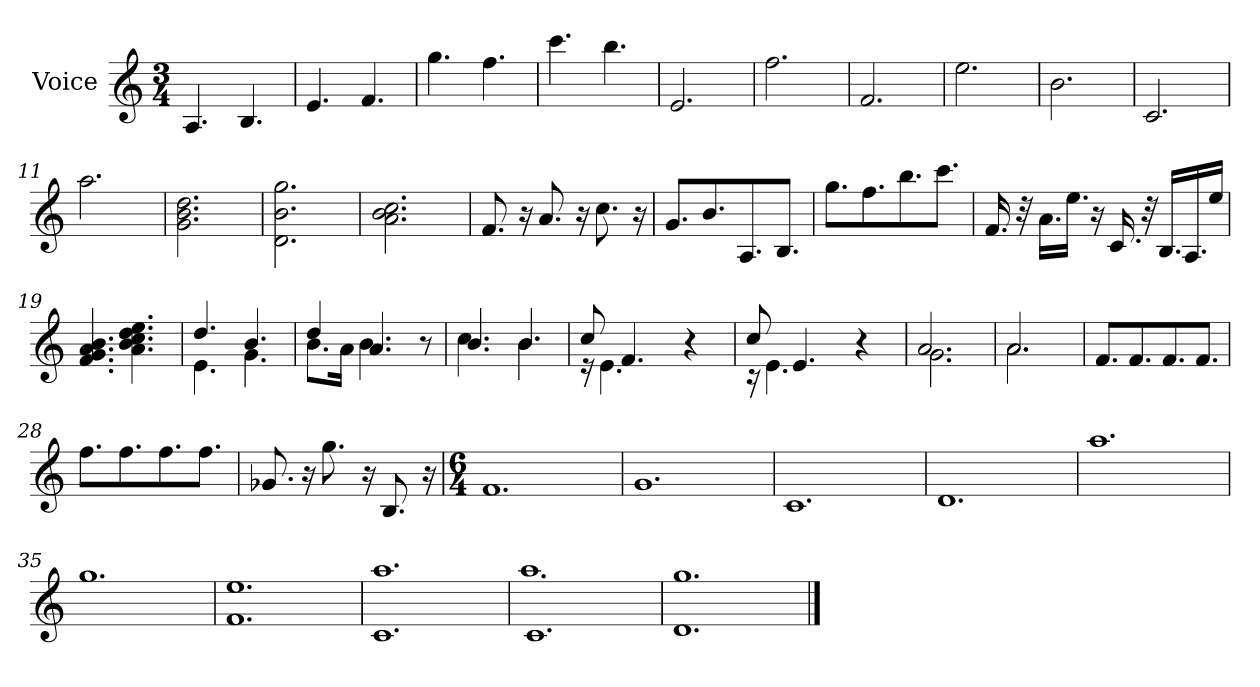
**kern
*part1
*staff1
*I"Voice
*I'Vo.
*clefG2
*k[]
*M3/4
=1
4.A/
4.B/
=2
4.e/
4.f/
=3
4.gg\
4.ff\
=4
4.ccc\
4.bb\
=5
2.e/
=6
2.ff\
=7
2.f/
=8
2.ee\
=9
2.b\
=10
2.c/
=11
2.aa\
=12
2.g\ 2.b\ 2.dd\
=13
2.d\ 2.b\ 2.gg\
=14
2.a\ 2.b\ 2.cc\
=15
8.f/
16r
8.a/
16r
8.cc\
16r
=16
8.g/L
8.b/
8.A/
8.B/J
=17
8.gg\L
8.ff\
8.bb\
8.ccc\J
=18
16.f/
32r
16.a\LL
16.ee\JJ
16r
16.c/
32r
16.B/LL
16.A/
16ee/JJ
=19
4.f/ 4.g/ 4.a/ 4.b/
4.a\ 4.b\ 4.cc\ 4.dd\ 4.ee\
=20
*^
4.dd/	4.e\
4.b/	4.g\
=21	=21
4dd/	8.b\L
.	16a\Jk
4.a/	4.b\
8r	8ryy
=22	=22
4.b/	4.cc\
4.b/	4.b\
=23	=23
8cc/	16r
.	4.e\
4.f/	.
.	4ryy
4r	.
.	16ryy
=24	=24
8cc/	16r
.	4.e\
4.e/	.
.	4ryy
4r	.
.	16ryy
=25	=25
2.a/	2.g\
=26	=26
2.a/	2.a\
*v	*v
=27
8.f/L
8.f/
8.f/
8.f/J
=28
8.ff\L
8.ff\
8.ff\
8.ff\J
=29
8.g-X/
16r
8.gg\
16r
8.B/
16r
=30
*M6/4
1.f
=31
1.g
=32
1.c
=33
1.d
=34
1.aa
=35
1.gg
=36
1.f 1.ee
=37
1.c 1.aa
=38
*^
1.c	1.aa
=39	=39
1.d	1.gg
*v	*v
==
*-
